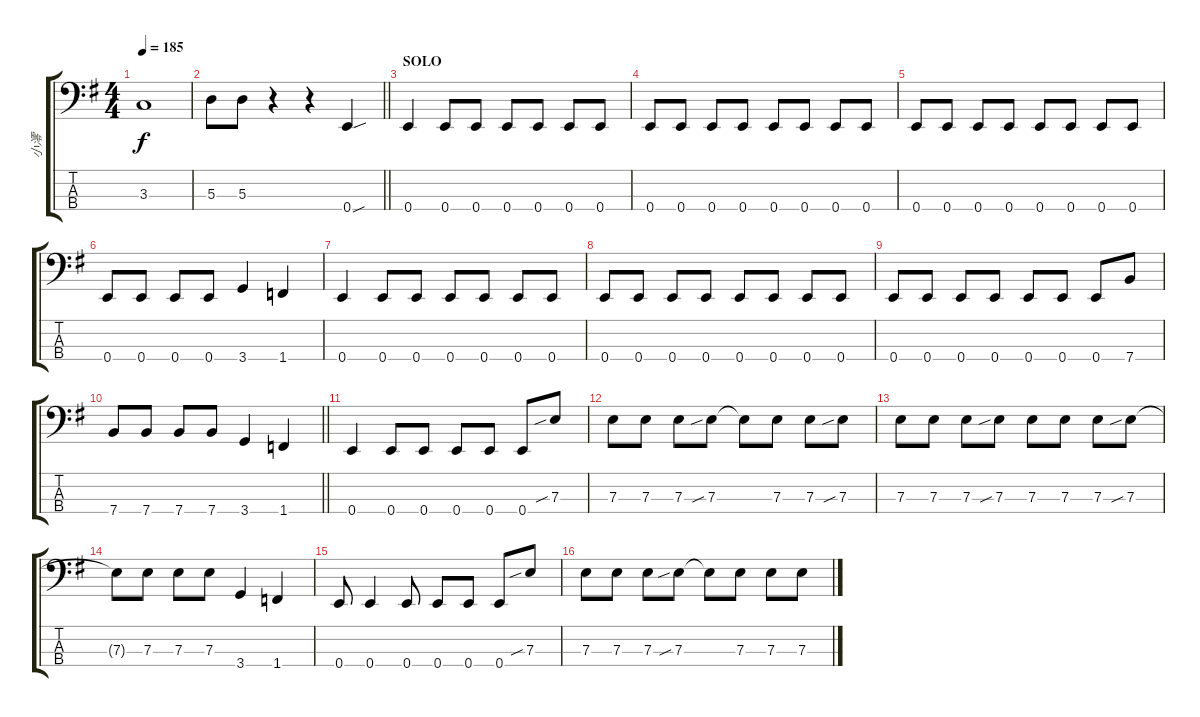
\track ("小澪" "小澪") {instrument electricbassfinger}
\staff {score tabs}
\tuning (G2 D2 A1 E1) {hide}
\ts (4 4)
\tempo 185
\clef f4
\ks g
3.3.1{dy f} |
\barLineRight lightlight
5.3.8 5.3.8 r.4 r.4 0.4{sou}.4 |
\section ("" "SOLO")
0.4.4 0.4.8 0.4.8 0.4.8 0.4.8 0.4.8 0.4.8 |
0.4.8 0.4.8 0.4.8 0.4.8 0.4.8 0.4.8 0.4.8 0.4.8 |
0.4.8 0.4.8 0.4.8 0.4.8 0.4.8 0.4.8 0.4.8 0.4.8 |
0.4.8 0.4.8 0.4.8 0.4.8 3.4.4 1.4.4 |
0.4.4 0.4.8 0.4.8 0.4.8 0.4.8 0.4.8 0.4.8 |
0.4.8 0.4.8 0.4.8 0.4.8 0.4.8 0.4.8 0.4.8 0.4.8 |
0.4.8 0.4.8 0.4.8 0.4.8 0.4.8 0.4.8 0.4.8 7.4.8 |
\barLineRight lightlight
7.4.8 7.4.8 7.4.8 7.4.8 3.4.4 1.4.4 |
0.4.4 0.4.8 0.4.8 0.4.8 0.4.8 0.4.8 7.3{sib}.8 |
7.3.8 7.3.8 7.3.8 7.3{sib}.8 7.3{t}.8 7.3.8 7.3.8 7.3{sib}.8 |
7.3.8 7.3.8 7.3.8 7.3{sib}.8 7.3.8 7.3.8 7.3.8 7.3{sib}.8 |
7.3{t}.8 7.3.8 7.3.8 7.3.8 3.4.4 1.4.4 |
0.4.8 0.4.4 0.4.8 0.4.8 0.4.8 0.4.8 7.3{sib}.8 |
7.3.8 7.3.8 7.3.8 7.3{sib}.8 7.3{t}.8 7.3.8 7.3.8 7.3.8
